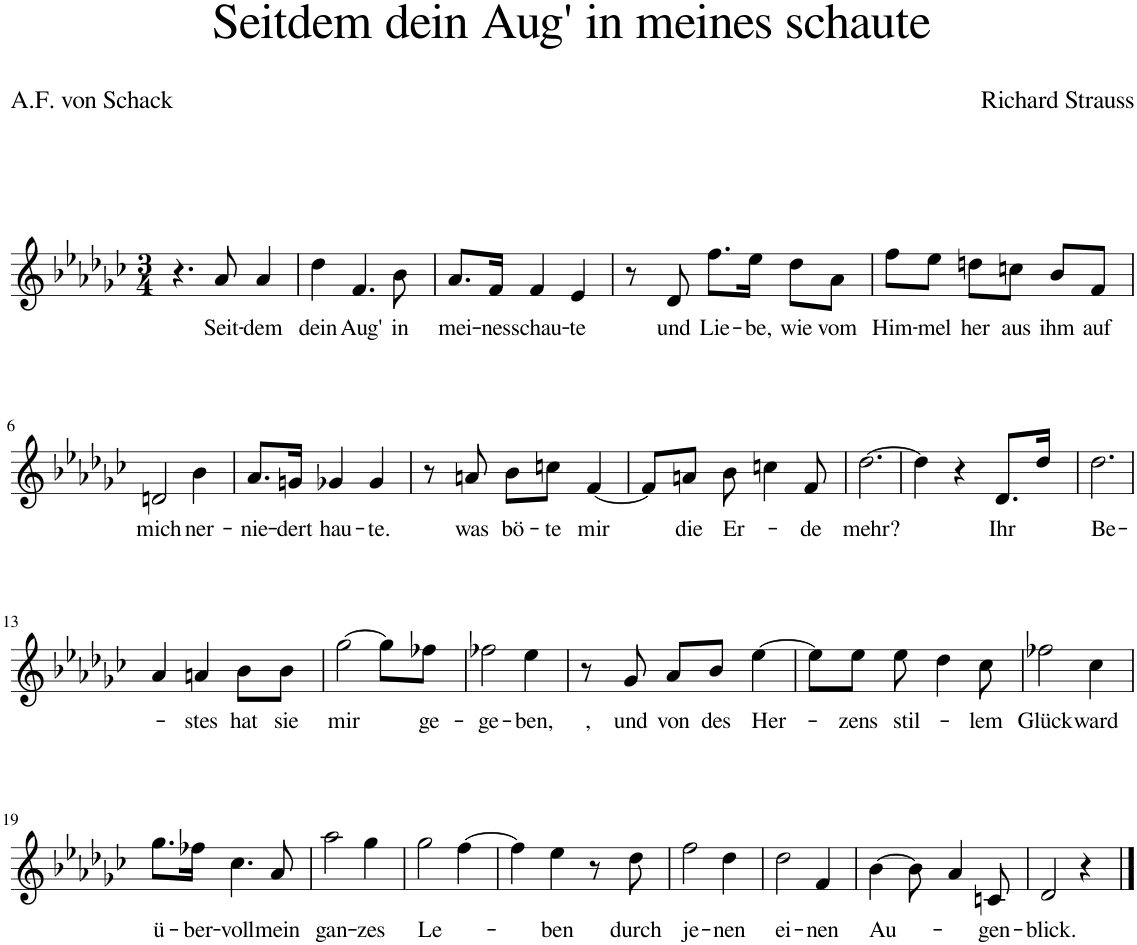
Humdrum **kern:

**kern	**text
*part1	*part1
*staff1	*staff1
*I"Piano	*
*I'Pno	*
*clefG2	*
*k[b-e-a-d-g-c-]	*
*M3/4	*
=1	=1
4.r	.
!	!LO:LY:b
8a-/	Seit-
!	!LO:LY:b
4a-/	-dem
=2	=2
!	!LO:LY:b
4dd-\	dein
!	!LO:LY:b
4.f/	Aug'
!	!LO:LY:b
8b-\	in
=3	=3
!	!LO:LY:b
8.a-/L	mei-
!	!LO:LY:b
16f/Jk	-nes
!	!LO:LY:b
4f/	schau-
!	!LO:LY:b
4e-/	-te
=4	=4
8r	.
!	!LO:LY:b
8d-/	und
!	!LO:LY:b
8.ff\L	Lie-
!	!LO:LY:b
16ee-\Jk	-be,
!	!LO:LY:b
8dd-\L	wie
!	!LO:LY:b
8a-\J	vom
=5	=5
!	!LO:LY:b
8ff\L	Him-
!	!LO:LY:b
8ee-\J	-mel
!	!LO:LY:b
8ddn\L	her
!	!LO:LY:b
8ccn\J	aus
!	!LO:LY:b
8b-/L	ihm
!	!LO:LY:b
8f/J	auf
!!LO:LB:g=z
=6	=6
!	!LO:LY:b
2dn/	mich
!	!LO:LY:b
4b-\	ner-
=7	=7
!	!LO:LY:b
8.a-/L	-nie-
!	!LO:LY:b
16gn/Jk	-dert
!	!LO:LY:b
4g-X/	hau-
!	!LO:LY:b
4g-/	-te.
=8	=8
8r	.
!	!LO:LY:b
8an/	was
!	!LO:LY:b
8b-\L	bö-
!	!LO:LY:b
8ccn\J	-te
!	!LO:LY:b
[4f/	mir
=9	=9
8f/L]	.
!	!LO:LY:b
8an/J	die
!	!LO:LY:b
8b-\	Er-
4ccn\	.
!	!LO:LY:b
8f/	-de
=10	=10
!	!LO:LY:b
[2.dd-\	mehr?
=11	=11
4dd-\]	.
4r	.
!	!LO:LY:b
8.d-/L	Ihr
16dd-/Jk	.
=12	=12
!	!LO:LY:b
2.dd-\	Be-
!!LO:LB:g=z
=13	=13
4a-/	.
!	!LO:LY:b
4an/	-stes
!	!LO:LY:b
8b-\L	hat
!	!LO:LY:b
8b-\J	sie
=14	=14
!	!LO:LY:b
[2gg-\	mir
8gg-\L]	.
!	!LO:LY:b
8ff-X\J	ge-
=15	=15
!	!LO:LY:b
2ff-X\	-ge-
!	!LO:LY:b
4ee-\	-ben,
=16	=16
!	!LO:LY:b
8r	,
!	!LO:LY:b
8g-/	und
!	!LO:LY:b
8a-/L	von
!	!LO:LY:b
8b-/J	des
!	!LO:LY:b
[4ee-\	Her-
=17	=17
8ee-\L]	.
!	!LO:LY:b
8ee-\J	-zens
!	!LO:LY:b
8ee-\	stil-
4dd-\	.
!	!LO:LY:b
8cc-\	-lem
=18	=18
!	!LO:LY:b
2ff-X\	Glück
!	!LO:LY:b
4cc-\	ward
!!LO:LB:g=z
=19	=19
!	!LO:LY:b
8.gg-\L	ü-
!	!LO:LY:b
16ff-X\Jk	-ber-
!	!LO:LY:b
4.cc-\	-voll
!	!LO:LY:b
8a-/	mein
=20	=20
!	!LO:LY:b
2aa-\	gan-
!	!LO:LY:b
4gg-\	-zes
=21	=21
!	!LO:LY:b
2gg-\	Le-
[4ff\	.
=22	=22
4ff\]	.
!	!LO:LY:b
4ee-\	-ben
8r	.
!	!LO:LY:b
8dd-\	durch
=23	=23
!	!LO:LY:b
2ff\	je-
!	!LO:LY:b
4dd-\	-nen
=24	=24
!	!LO:LY:b
2dd-\	ei-
!	!LO:LY:b
4f/	-nen
=25	=25
!	!LO:LY:b
[4b-\	Au-
8b-\]	.
4a-/	.
!	!LO:LY:b
8cn/	-gen-
=26	=26
!	!LO:LY:b
2d-/	-blick.
4r	.
==	==
*-	*-
